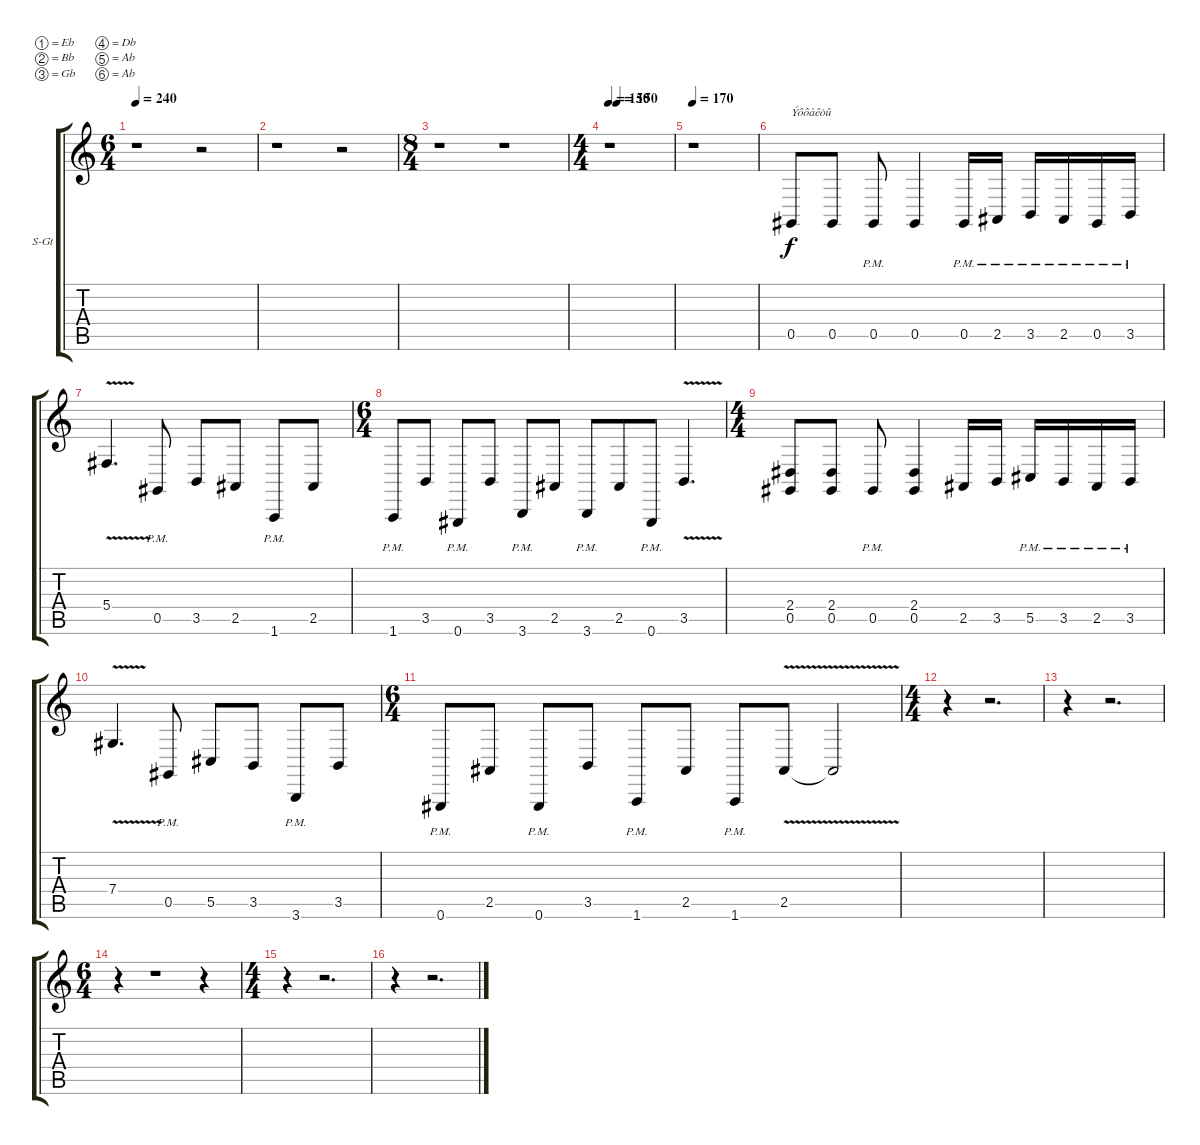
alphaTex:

\bracketExtendMode groupsimilarinstruments
\firstSystemTrackNameOrientation horizontal
\otherSystemsTrackNameOrientation horizontal
\track ("Дмитрий Иванов / Эффекты" "S-Gt") {instrument glockenspiel}
\staff {score tabs}
\tuning (Eb4 Bb3 Gb3 Db2 Ab1 Ab0)
\displaytranspose 12
\ts (6 4)
\tempo 240
\clef g2
\ks c
r.1{dy f} r.2 |
r.1 r.2 |
\ts (8 4)
\beaming (8 4 4 4 4)
r.1 r.1 |
\ts (4 4)
\beaming (8 2 2 2 2)
\tempo 150
\tempo (150 0.125)
r.1 |
\tempo 170
r.1 |
0.5.8{txt "Ýôôåêòû"} 0.5.8 0.5{pm}.8 0.5.4 0.5{pm}.16 2.5{pm}.16 3.5{pm}.16 2.5{pm}.16 0.5{pm}.16 3.5{pm}.16 |
5.4{v}.4{d} 0.5{pm}.8 3.5.8 2.5.8 1.6{pm}.8 2.5.8 |
\ts (6 4)
\beaming (8 2 2 2 6)
1.6{pm}.8 3.5.8 0.6{pm}.8 3.5.8 3.6{pm}.8 2.5.8 3.6{pm}.8 2.5.8 0.6{pm}.8 3.5{v}.4{d} |
\ts (4 4)
\beaming (8 2 2 2 2)
(2.4 0.5).8 (2.4 0.5).8 0.5{pm}.8 (2.4 0.5).4 2.5.16 3.5.16 5.5{pm}.16 3.5{pm}.16 2.5{pm}.16 3.5{pm}.16 |
7.4{v}.4{d} 0.5{pm}.8 5.5.8 3.5.8 3.6{pm}.8 3.5.8 |
\ts (6 4)
\beaming (8 2 2 2 6)
0.6{pm}.8 2.5.8 0.6{pm}.8 3.5.8 1.6{pm}.8 2.5.8 1.6{pm}.8 2.5{v}.8 2.5{v t}.2 |
\ts (4 4)
\beaming (8 2 2 2 2)
r.4 r.2{d} |
r.4 r.2{d} |
\ts (6 4)
\beaming (8 2 2 2 6)
r.4 r.1 r.4 |
\ts (4 4)
\beaming (8 2 2 2 2)
r.4 r.2{d} |
r.4 r.2{d}
